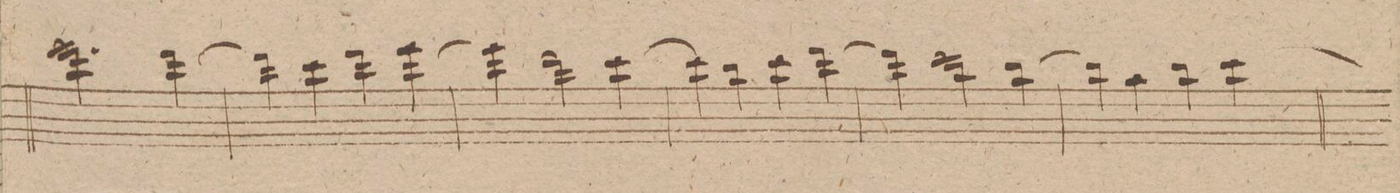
**kern	**dynam
*I"Flauto 1mo	*
*clefG2	*
*k[f#c#g#d#]	*
*met(c)	*
*M4/4	*
2.eee\	.
[4ddd#\	.
=40	=40
4ddd#\]	.
*4\left	*
4ccc#\	.
*4\right	*
4ddd#\	.
*4\left	*
[4eee\	.
=41	=41
4eee\]	.
2ddd#\	.
[4ccc#\	.
=42	=42
4ccc#\]	.
*4\right	*
4bb\	.
*4\left	*
4ccc#\	.
*4\right	*
[4ddd#\	.
=43	=43
4ddd#\]	.
2ccc#\	.
[4bb\	.
=44	=44
4bb\]	.
*4\left	*
4aa\	.
*4\right	*
4bb\	.
*4\left	*
4ccc#\	.
=45	=45
*-	*-
